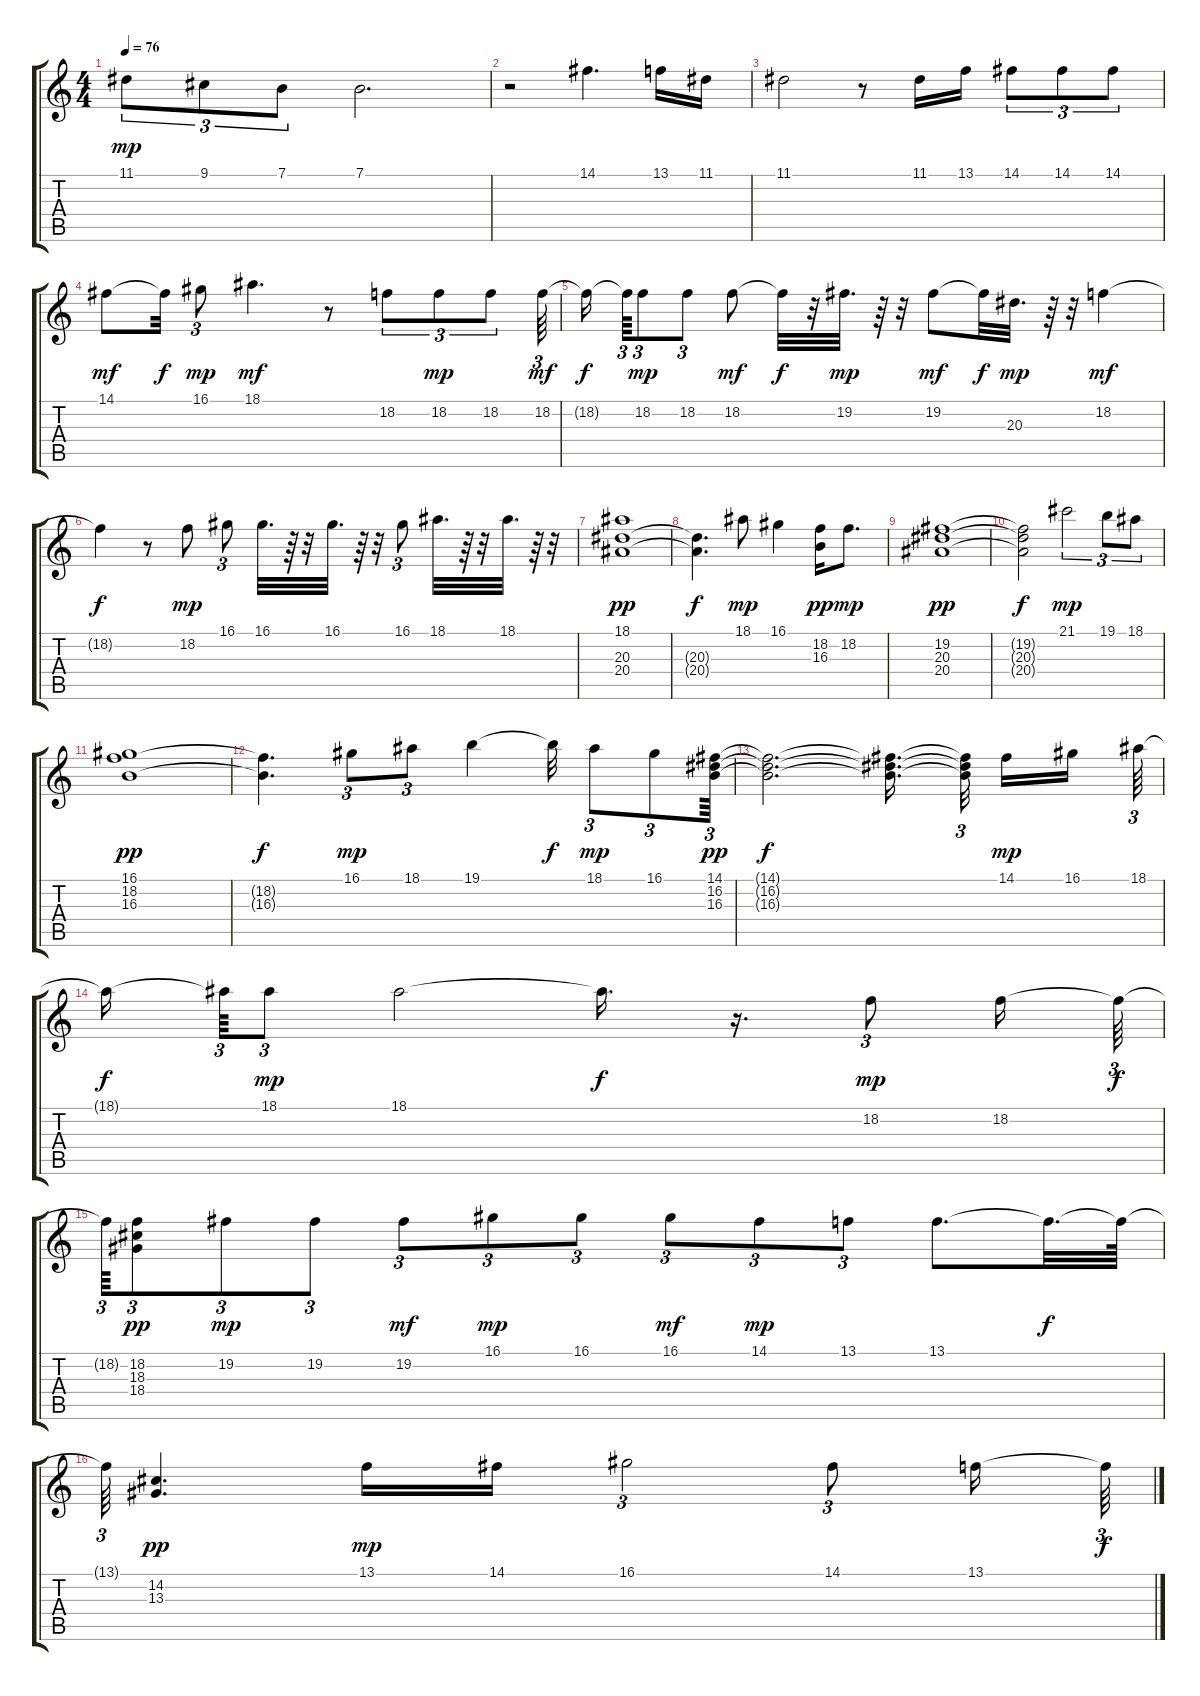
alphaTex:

\track "" {instrument panflute}
\staff {score tabs}
\tuning (E4 B3 G3 D3 A2 E2) {hide}
\ts (4 4)
\tempo 76
\clef g2
\ks c
11.1.8{tu (3 2) dy mp} 9.1.8{tu (3 2)} 7.1.8{tu (3 2)} 7.1.2{d} |
r.2 14.1.4{d} 13.1.16 11.1.16 |
11.1.2 r.8 11.1.16 13.1.16 14.1.8{tu (3 2)} 14.1.8{tu (3 2)} 14.1.8{tu (3 2)} |
14.1.8{dy mf} 14.1{t}.32{dy f} 16.1.8{tu (3 2) dy mp} 18.1.4{d dy mf} r.8 18.2.8{tu (3 2)} 18.2.8{tu (3 2) dy mp} 18.2.8{tu (3 2)} 18.2.64{tu (3 2) dy mf} |
18.2{t}.16{dy f beam splitsecondary} 18.2{t}.64{tu (3 2)} 18.2.8{tu (3 2) dy mp} 18.2.8{tu (3 2)} 18.2.8{dy mf} 18.2{t}.32{dy f} r.32 19.2.32{d dy mp} r.64 r.32 19.2.8{dy mf} 19.2{t}.32{dy f} 20.3.32{d dy mp} r.64 r.32 18.2.4{dy mf} |
18.2{t}.4{dy f} r.8 18.2.8{dy mp} 16.1.8{tu (3 2)} 16.1.32{d} r.64 r.32 16.1.32{d} r.64 r.32 16.1.8{tu (3 2)} 18.1.32{d} r.64 r.32 18.1.32{d} r.64 r.32 |
(18.1 20.3 20.4).1{dy pp} |
(20.3{t} 20.4{t}).4{d dy f} 18.1.8{dy mp} 16.1.4 (18.2 16.3).16{dy pp} 18.2.8{d dy mp} |
(19.2 20.3 20.4).1{dy pp} |
(19.2{t} 20.3{t} 20.4{t}).2{dy f} 21.1.2{tu (3 2) dy mp} 19.1.8{tu (3 2)} 18.1.8{tu (3 2)} |
(16.1 18.2 16.3).1{dy pp} |
(18.2{t} 16.3{t}).4{d dy f} 16.1.8{tu (3 2) dy mp} 18.1.8{tu (3 2)} 19.1.4 19.1{t}.32{dy f} 18.1.8{tu (3 2) dy mp} 16.1.8{tu (3 2)} (14.1 16.2 16.3).64{tu (3 2) dy pp} |
(14.1{t} 16.2{t} 16.3{t}).2{d dy f} (14.1{t} 16.2{t} 16.3{t}).16{d beam splitsecondary} (14.1{t} 16.2{t} 16.3{t}).32{tu (3 2) beam splitsecondary} 14.1.16{dy mp} 16.1.16{beam splitsecondary} 18.1.64{tu (3 2)} |
18.1{t}.16{dy f beam splitsecondary} 18.1{t}.64{tu (3 2)} 18.1.8{tu (3 2) dy mp} 18.1.2 18.1{t}.16{d dy f} r.16{d} 18.2.8{tu (3 2) dy mp} 18.2.16 18.2{t}.64{tu (3 2) dy f} |
18.2{t}.64{tu (3 2)} (18.2 18.3 18.4).8{tu (3 2) dy pp} 19.2.8{tu (3 2) dy mp} 19.2.8{tu (3 2)} 19.2.8{tu (3 2) dy mf} 16.1.8{tu (3 2) dy mp} 16.1.8{tu (3 2)} 16.1.8{tu (3 2) dy mf} 14.1.8{tu (3 2) dy mp} 13.1.8{tu (3 2)} 13.1.8{d} 13.1{t}.32{d dy f} 13.1{t}.64 |
13.1{t}.64{tu (3 2)} (14.2 13.3).4{d dy pp} 13.1.16{dy mp} 14.1.16 16.1.2{tu (3 2)} 14.1.8{tu (3 2)} 13.1.16 13.1{t}.64{tu (3 2) dy f}
